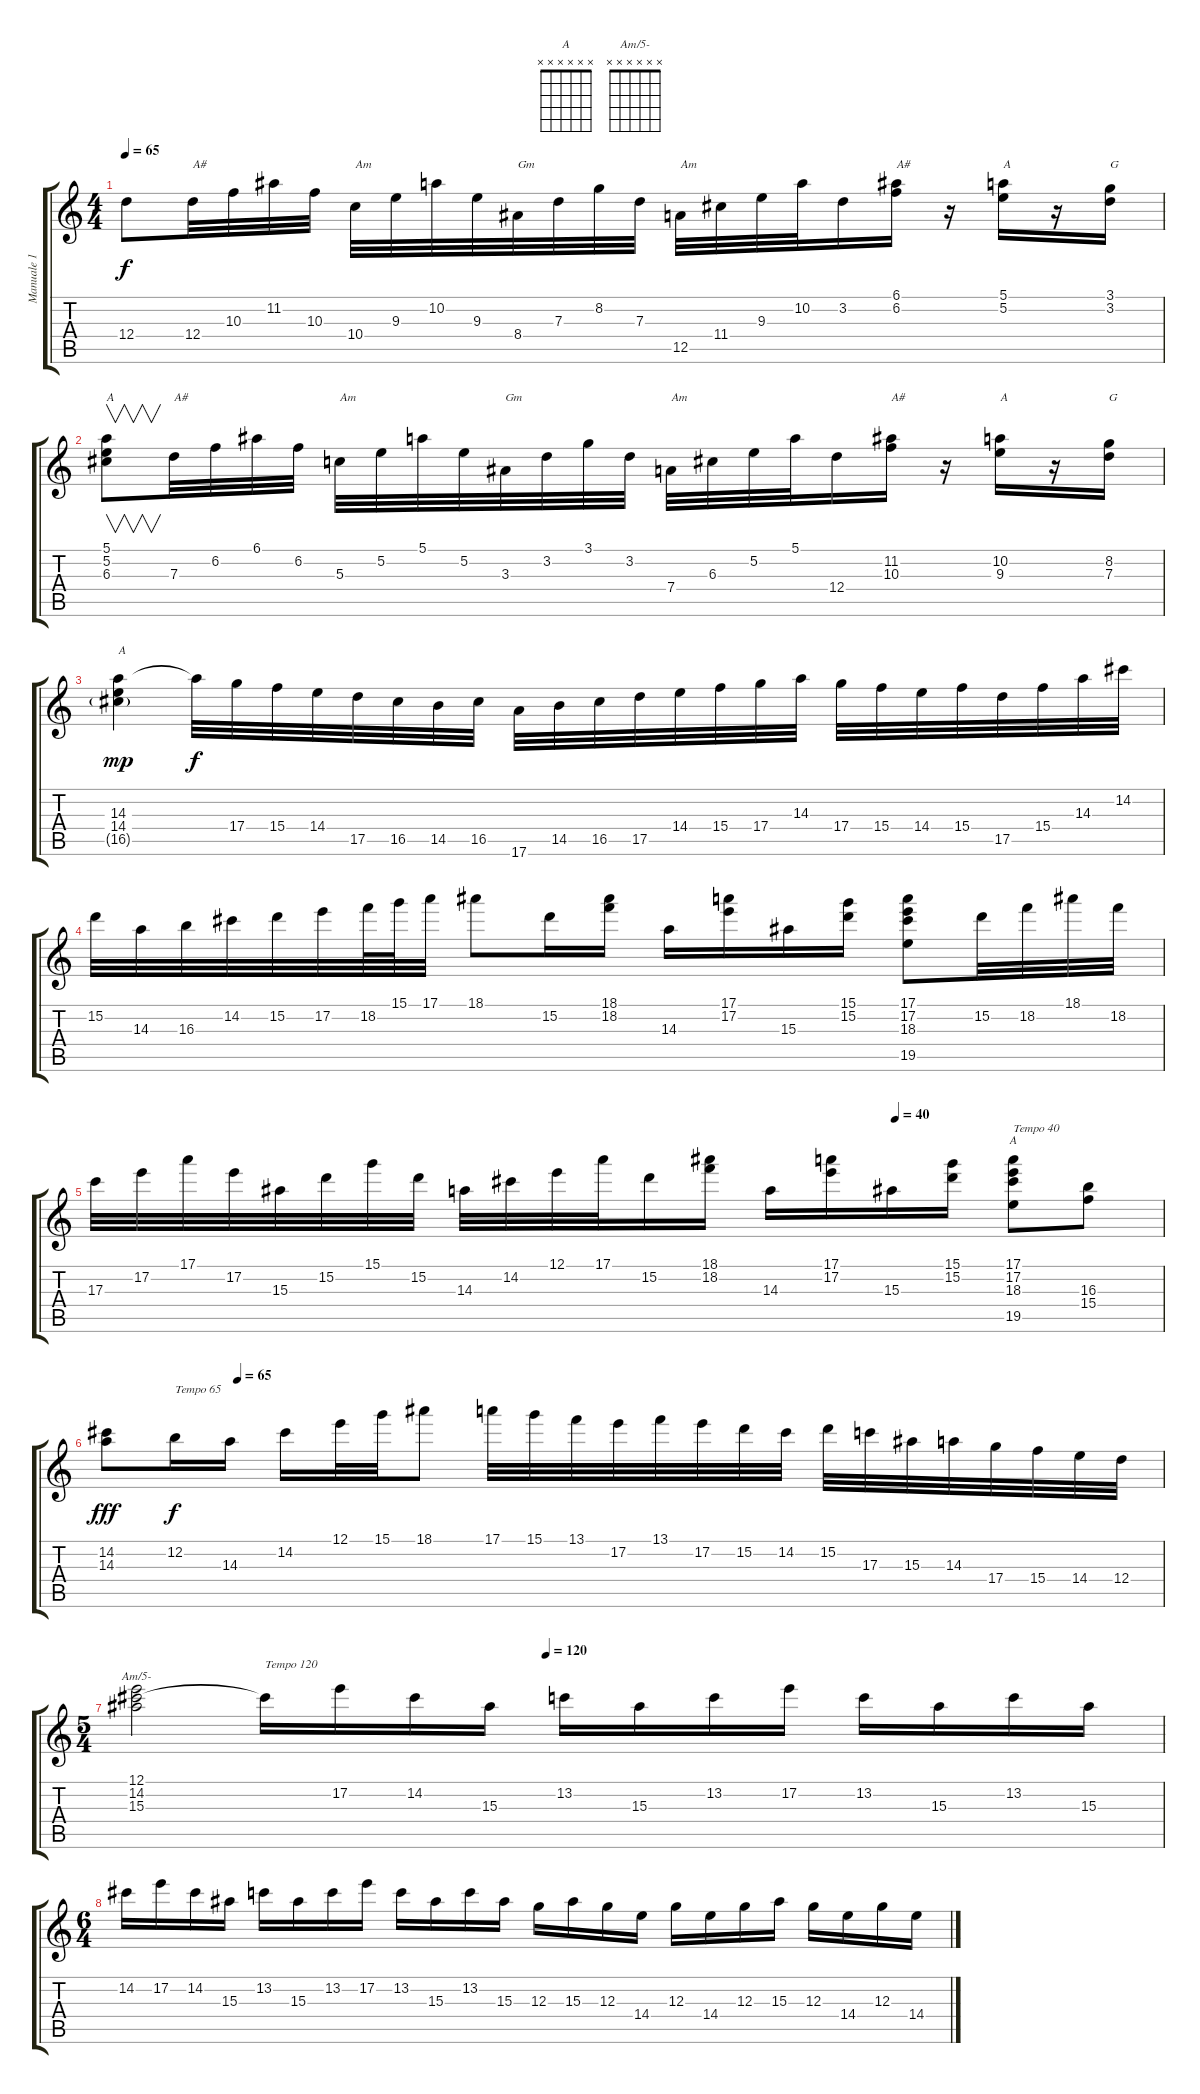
\track ("Manuale 1" "Manuale 1") {instrument overdrivenguitar}
\staff {score tabs}
\tuning (E4 B3 G3 D3 A2 E2) {hide}
\chord ("A" x x x x x x) {firstfret 0}
\chord ("Am/5-" x x x x x x) {firstfret 0}
\ts (4 4)
\tempo 65
\clef g2
\ks c
12.4.8{dy f} 12.4.32{txt "A#"} 10.3.32 11.2.32 10.3.32 10.4.32{txt "Am"} 9.3.32 10.2.32 9.3.32 8.4.32{txt "Gm"} 7.3.32 8.2.32 7.3.32 12.5.32{txt "Am"} 11.4.32 9.3.32 10.2.32 3.2.16 (6.1 6.2).16{txt "A#"} r.16 (5.1 5.2).16{txt "A"} r.16 (3.1 3.2).16{txt "G"} |
(5.1 5.2 6.3).8{v txt "A"} 7.3.32{txt "A#"} 6.2.32 6.1.32 6.2.32 5.3.32{txt "Am"} 5.2.32 5.1.32 5.2.32 3.3.32{txt "Gm"} 3.2.32 3.1.32 3.2.32 7.4.32{txt "Am"} 6.3.32 5.2.32 5.1.32 12.4.16 (11.2 10.3).16{txt "A#"} r.16 (10.2 9.3).16{txt "A"} r.16 (8.2 7.3).16{txt "G"} |
(14.3 14.4 16.5{g}).4{txt "A" dy mp} 14.3{t}.32{dy f} 17.4.32 15.4.32 14.4.32 17.5.32 16.5.32 14.5.32 16.5.32 17.6.32 14.5.32 16.5.32 17.5.32 14.4.32 15.4.32 17.4.32 14.3.32 17.4.32 15.4.32 14.4.32 15.4.32 17.5.32 15.4.32 14.3.32 14.2.32 |
15.2.32 14.3.32 16.3.32 14.2.32 15.2.32 17.2.32 18.2.64 15.1.64 17.1.32 18.1.8 15.2.16 (18.1 18.2).16 14.3.16 (17.1 17.2).16 15.3.16 (15.1 15.2).16 (17.1 17.2 18.3 19.5).8 15.2.32 18.2.32 18.1.32 18.2.32 |
\tempo (40 0.75)
17.3.32 17.2.32 17.1.32 17.2.32 15.3.32 15.2.32 15.1.32 15.2.32 14.3.32 14.2.32 12.1.32 17.1.32 15.2.16 (18.1 18.2).16 14.3.16 (17.1 17.2).16 15.3.16 (15.1 15.2).16 (17.1 17.2 18.3 19.5).8{ch "A" txt "Tempo 40"} (16.3 15.4).8 |
\tempo (65 0.125)
(14.2 14.3).8{dy fff} 12.2.16{txt "Tempo 65" dy f} 14.3.16 14.2.16 12.1.32 15.1.32 18.1.8 17.1.32 15.1.32 13.1.32 17.2.32 13.1.32 17.2.32 15.2.32 14.2.32 15.2.32 17.3.32 15.3.32 14.3.32 17.4.32 15.4.32 14.4.32 12.4.32 |
\ts (5 4)
\tempo (120 0.4)
(12.1 14.2 15.3).2{ch "Am/5-"} 14.2{t}.16{txt "Tempo 120"} 17.2.16 14.2.16 15.3.16 13.2.16 15.3.16 13.2.16 17.2.16 13.2.16 15.3.16 13.2.16 15.3.16 |
\ts (6 4)
14.2.16 17.2.16 14.2.16 15.3.16 13.2.16 15.3.16 13.2.16 17.2.16 13.2.16 15.3.16 13.2.16 15.3.16 12.3.16 15.3.16 12.3.16 14.4.16 12.3.16 14.4.16 12.3.16 15.3.16 12.3.16 14.4.16 12.3.16 14.4.16
